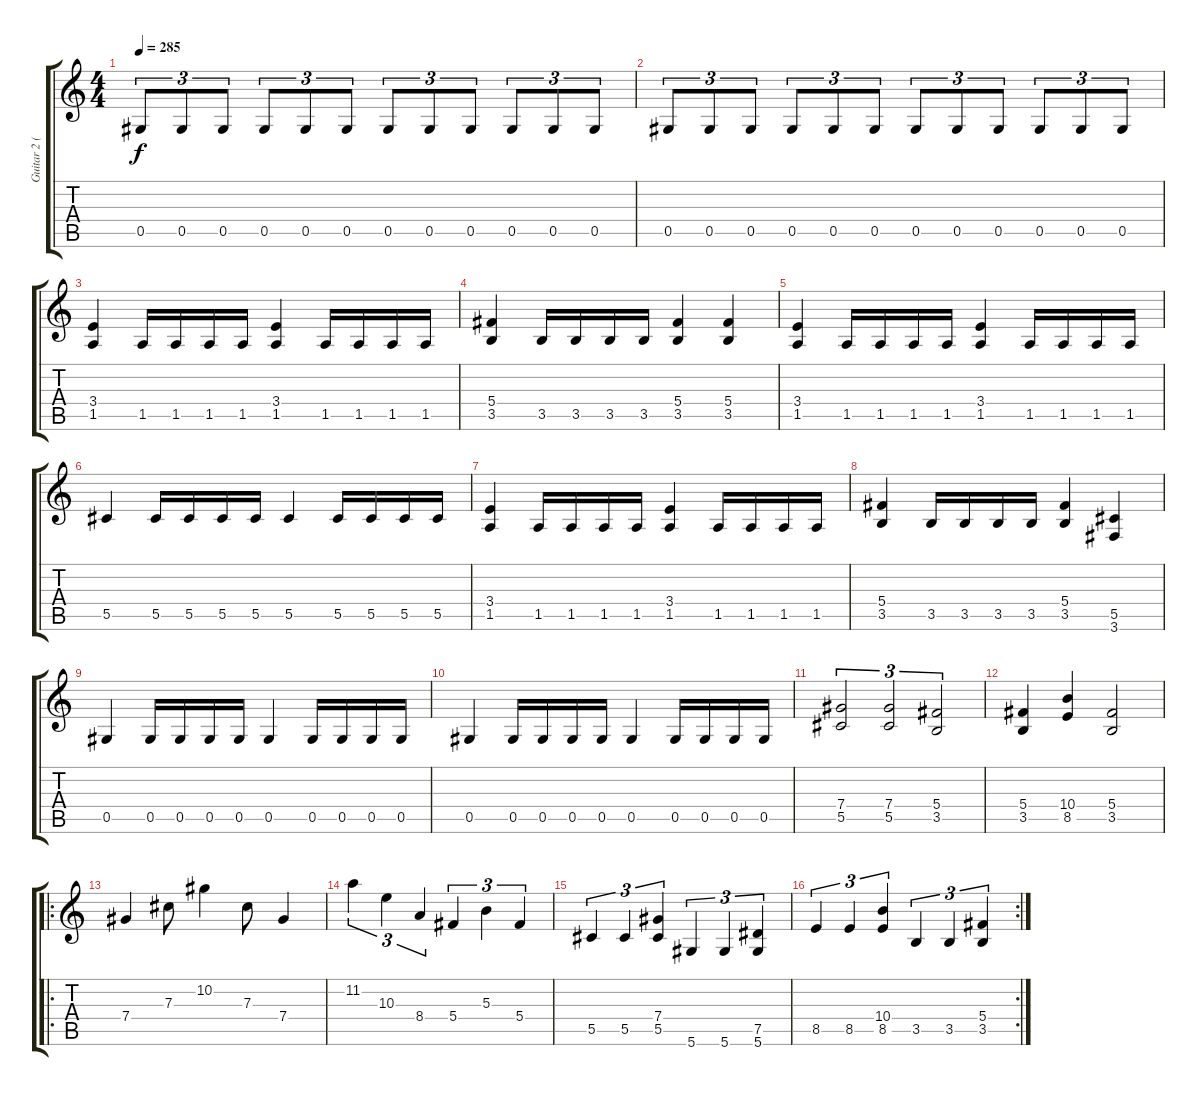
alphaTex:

\track ("Guitar 2 (Ale)" "Guitar 2 (") {instrument distortionguitar}
\staff {score tabs}
\tuning (Eb4 Bb3 Gb3 Db3 Ab2 Eb2) {hide}
\ts (4 4)
\tempo 285
\clef g2
\ks c
0.5.8{tu (3 2) dy f} 0.5.8{tu (3 2)} 0.5.8{tu (3 2)} 0.5.8{tu (3 2)} 0.5.8{tu (3 2)} 0.5.8{tu (3 2)} 0.5.8{tu (3 2)} 0.5.8{tu (3 2)} 0.5.8{tu (3 2)} 0.5.8{tu (3 2)} 0.5.8{tu (3 2)} 0.5.8{tu (3 2)} |
0.5.8{tu (3 2)} 0.5.8{tu (3 2)} 0.5.8{tu (3 2)} 0.5.8{tu (3 2)} 0.5.8{tu (3 2)} 0.5.8{tu (3 2)} 0.5.8{tu (3 2)} 0.5.8{tu (3 2)} 0.5.8{tu (3 2)} 0.5.8{tu (3 2)} 0.5.8{tu (3 2)} 0.5.8{tu (3 2)} |
(3.4 1.5).4 1.5.16 1.5.16 1.5.16 1.5.16 (3.4 1.5).4 1.5.16 1.5.16 1.5.16 1.5.16 |
(5.4 3.5).4 3.5.16 3.5.16 3.5.16 3.5.16 (5.4 3.5).4 (5.4 3.5).4 |
(3.4 1.5).4 1.5.16 1.5.16 1.5.16 1.5.16 (3.4 1.5).4 1.5.16 1.5.16 1.5.16 1.5.16 |
5.5.4 5.5.16 5.5.16 5.5.16 5.5.16 5.5.4 5.5.16 5.5.16 5.5.16 5.5.16 |
(3.4 1.5).4 1.5.16 1.5.16 1.5.16 1.5.16 (3.4 1.5).4 1.5.16 1.5.16 1.5.16 1.5.16 |
(5.4 3.5).4 3.5.16 3.5.16 3.5.16 3.5.16 (5.4 3.5).4 (5.5 3.6).4 |
0.5.4 0.5.16 0.5.16 0.5.16 0.5.16 0.5.4 0.5.16 0.5.16 0.5.16 0.5.16 |
0.5.4 0.5.16 0.5.16 0.5.16 0.5.16 0.5.4 0.5.16 0.5.16 0.5.16 0.5.16 |
(7.4 5.5).2{tu (3 2)} (7.4 5.5).2{tu (3 2)} (5.4 3.5).2{tu (3 2)} |
(5.4 3.5).4 (10.4 8.5).4 (5.4 3.5).2 |
\ro
7.4.4 7.3.8 10.2.4 7.3.8 7.4.4 |
11.2.4{tu (3 2)} 10.3.4{tu (3 2)} 8.4.4{tu (3 2)} 5.4.4{tu (3 2)} 5.3.4{tu (3 2)} 5.4.4{tu (3 2)} |
5.5.4{tu (3 2)} 5.5.4{tu (3 2)} (7.4 5.5).4{tu (3 2)} 5.6.4{tu (3 2)} 5.6.4{tu (3 2)} (7.5 5.6).4{tu (3 2)} |
\rc 2
8.5.4{tu (3 2)} 8.5.4{tu (3 2)} (10.4 8.5).4{tu (3 2)} 3.5.4{tu (3 2)} 3.5.4{tu (3 2)} (5.4 3.5).4{tu (3 2)}
